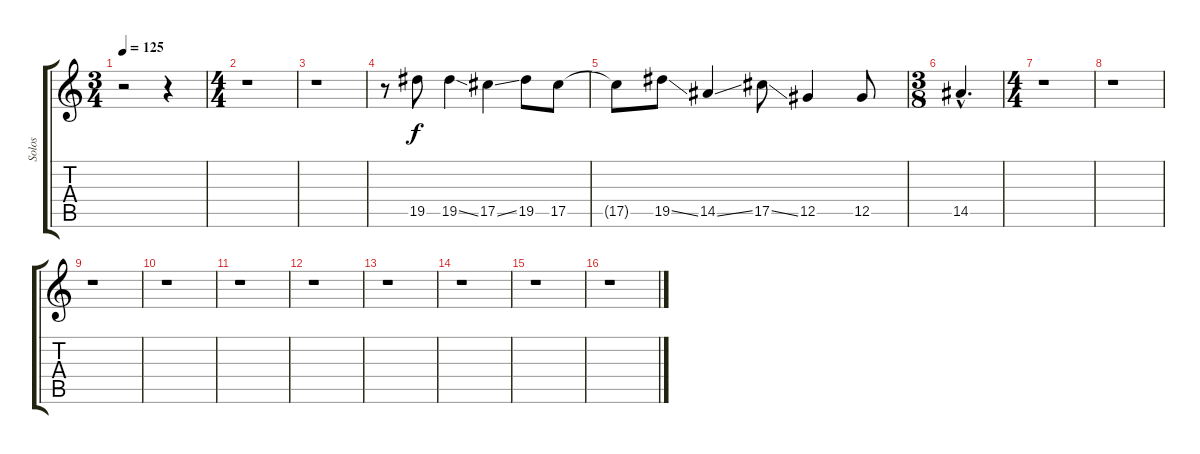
\track ("Solos" "Solos") {instrument distortionguitar}
\staff {score tabs}
\tuning (Eb4 Bb3 Gb3 Db3 Ab2 Eb2) {hide}
\ts (3 4)
\tempo 125
\clef g2
\ks c
r.2{dy f} r.4 |
\ts (4 4)
r.1 |
r.1 |
r.8 19.5.8 19.5{ss}.4 17.5{ss}.4 19.5.8 17.5.8 |
17.5{t}.8 19.5{ss}.8 14.5{ss}.4 17.5{ss}.8 12.5.4 12.5.8 |
\ts (3 8)
14.5{hac}.4{d} |
\ts (4 4)
r.1 |
r.1 |
r.1 |
r.1 |
r.1 |
r.1 |
r.1 |
r.1 |
r.1 |
r.1
